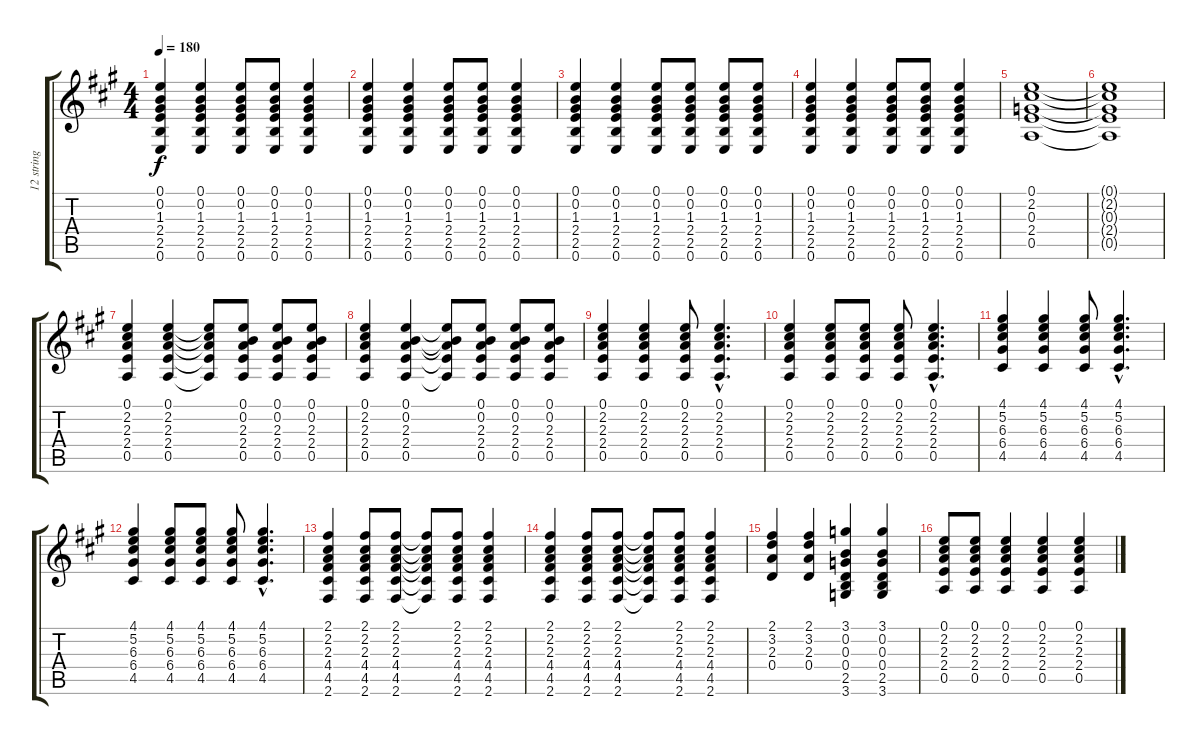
\track ("12 string" "12 string") {instrument acousticguitarsteel}
\staff {score tabs}
\tuning (E4 B3 G3 D3 A2 E2) {hide}
\ts (4 4)
\tempo 180
\clef g2
\ks a
(0.1 0.2 1.3 2.4 2.5 0.6).4{dy f} (0.1 0.2 1.3 2.4 2.5 0.6).4 (0.1 0.2 1.3 2.4 2.5 0.6).8 (0.1 0.2 1.3 2.4 2.5 0.6).8 (0.1 0.2 1.3 2.4 2.5 0.6).4 |
(0.1 0.2 1.3 2.4 2.5 0.6).4 (0.1 0.2 1.3 2.4 2.5 0.6).4 (0.1 0.2 1.3 2.4 2.5 0.6).8 (0.1 0.2 1.3 2.4 2.5 0.6).8 (0.1 0.2 1.3 2.4 2.5 0.6).4 |
(0.1 0.2 1.3 2.4 2.5 0.6).4 (0.1 0.2 1.3 2.4 2.5 0.6).4 (0.1 0.2 1.3 2.4 2.5 0.6).8 (0.1 0.2 1.3 2.4 2.5 0.6).8 (0.1 0.2 1.3 2.4 2.5 0.6).8 (0.1 0.2 1.3 2.4 2.5 0.6).8 |
(0.1 0.2 1.3 2.4 2.5 0.6).4 (0.1 0.2 1.3 2.4 2.5 0.6).4 (0.1 0.2 1.3 2.4 2.5 0.6).8 (0.1 0.2 1.3 2.4 2.5 0.6).8 (0.1 0.2 1.3 2.4 2.5 0.6).4 |
(0.1 2.2 0.3 2.4 0.5).1 |
(0.1{t} 2.2{t} 0.3{t} 2.4{t} 0.5{t}).1 |
(0.1 2.2 2.3 2.4 0.5).4 (0.1 2.2 2.3 2.4 0.5).4 (0.1{t} 2.2{t} 2.3{t} 2.4{t} 0.5{t}).8 (0.1 0.2 2.3 2.4 0.5).8 (0.1 0.2 2.3 2.4 0.5).8 (0.1 0.2 2.3 2.4 0.5).8 |
(0.1 2.2 2.3 2.4 0.5).4 (0.1 0.2 2.3 2.4 0.5).4 (0.1{t} 0.2{t} 2.3{t} 2.4{t} 0.5{t}).8 (0.1 0.2 2.3 2.4 0.5).8 (0.1 0.2 2.3 2.4 0.5).8 (0.1 0.2 2.3 2.4 0.5).8 |
(0.1 2.2 2.3 2.4 0.5).4 (0.1 2.2 2.3 2.4 0.5).4 (0.1 2.2 2.3 2.4 0.5).8 (0.1{hac} 2.2{hac} 2.3{hac} 2.4{hac} 0.5{hac}).4{d} |
(0.1 2.2 2.3 2.4 0.5).4 (0.1 2.2 2.3 2.4 0.5).8 (0.1 2.2 2.3 2.4 0.5).8 (0.1 2.2 2.3 2.4 0.5).8 (0.1{hac} 2.2{hac} 2.3{hac} 2.4{hac} 0.5{hac}).4{d} |
(4.1 5.2 6.3 6.4 4.5).4 (4.1 5.2 6.3 6.4 4.5).4 (4.1 5.2 6.3 6.4 4.5).8 (4.1{hac} 5.2{hac} 6.3{hac} 6.4{hac} 4.5{hac}).4{d} |
(4.1 5.2 6.3 6.4 4.5).4 (4.1 5.2 6.3 6.4 4.5).8 (4.1 5.2 6.3 6.4 4.5).8 (4.1 5.2 6.3 6.4 4.5).8 (4.1{hac} 5.2{hac} 6.3{hac} 6.4{hac} 4.5{hac}).4{d} |
(2.1 2.2 2.3 4.4 4.5 2.6).4 (2.1 2.2 2.3 4.4 4.5 2.6).8 (2.1 2.2 2.3 4.4 4.5 2.6).8 (2.1{t} 2.2{t} 2.3{t} 4.4{t} 4.5{t} 2.6{t}).8 (2.1 2.2 2.3 4.4 4.5 2.6).8 (2.1 2.2 2.3 4.4 4.5 2.6).4 |
(2.1 2.2 2.3 4.4 4.5 2.6).4 (2.1 2.2 2.3 4.4 4.5 2.6).8 (2.1 2.2 2.3 4.4 4.5 2.6).8 (2.1{t} 2.2{t} 2.3{t} 4.4{t} 4.5{t} 2.6{t}).8 (2.1 2.2 2.3 4.4 4.5 2.6).8 (2.1 2.2 2.3 4.4 4.5 2.6).4 |
(2.1 3.2 2.3 0.4).4 (2.1 3.2 2.3 0.4).4 (3.1 0.2 0.3 0.4 2.5 3.6).4 (3.1 0.2 0.3 0.4 2.5 3.6).4 |
(0.1 2.2 2.3 2.4 0.5).8 (0.1 2.2 2.3 2.4 0.5).8 (0.1 2.2 2.3 2.4 0.5).4 (0.1 2.2 2.3 2.4 0.5).4 (0.1 2.2 2.3 2.4 0.5).4
